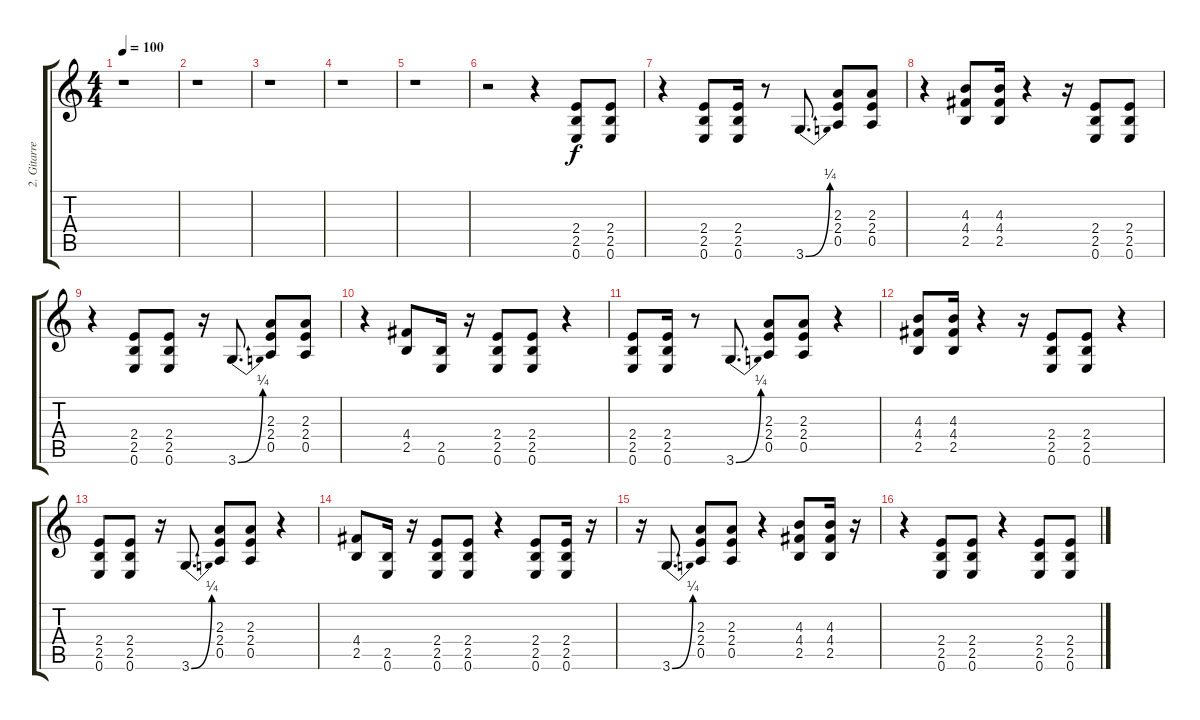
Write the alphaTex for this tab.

\track ("2. Gitarre" "2. Gitarre") {instrument overdrivenguitar}
\staff {score tabs}
\tuning (E4 B3 G3 D3 A2 E2) {hide}
\ts (4 4)
\tempo 100
\clef g2
\ks c
r.1{dy f} |
r.1 |
r.1 |
r.1 |
r.1 |
r.2 r.4 (2.4 2.5 0.6).8 (2.4 2.5 0.6).8 |
r.4 (2.4 2.5 0.6).8 (2.4 2.5 0.6).16 r.8 3.6{be (bend 0 0 60 1)}.8{d} (2.3 2.4 0.5).8 (2.3 2.4 0.5).8 |
r.4 (4.3 4.4 2.5).8 (4.3 4.4 2.5).16 r.4 r.16 (2.4 2.5 0.6).8 (2.4 2.5 0.6).8 |
r.4 (2.4 2.5 0.6).8 (2.4 2.5 0.6).8 r.16 3.6{be (bend 0 0 60 1)}.8{d} (2.3 2.4 0.5).8 (2.3 2.4 0.5).8 |
r.4 (4.4 2.5).8 (2.5 0.6).16 r.16 (2.4 2.5 0.6).8 (2.4 2.5 0.6).8 r.4 |
(2.4 2.5 0.6).8 (2.4 2.5 0.6).16 r.8 3.6{be (bend 0 0 60 1)}.8{d} (2.3 2.4 0.5).8 (2.3 2.4 0.5).8 r.4 |
(4.3 4.4 2.5).8 (4.3 4.4 2.5).16 r.4 r.16 (2.4 2.5 0.6).8 (2.4 2.5 0.6).8 r.4 |
(2.4 2.5 0.6).8 (2.4 2.5 0.6).8 r.16 3.6{be (bend 0 0 60 1)}.8{d} (2.3 2.4 0.5).8 (2.3 2.4 0.5).8 r.4 |
(4.4 2.5).8 (2.5 0.6).16 r.16 (2.4 2.5 0.6).8 (2.4 2.5 0.6).8 r.4 (2.4 2.5 0.6).8 (2.4 2.5 0.6).16 r.16 |
r.16 3.6{be (bend 0 0 60 1)}.8{d} (2.3 2.4 0.5).8 (2.3 2.4 0.5).8 r.4 (4.3 4.4 2.5).8 (4.3 4.4 2.5).16 r.16 |
r.4 (2.4 2.5 0.6).8 (2.4 2.5 0.6).8 r.4 (2.4 2.5 0.6).8 (2.4 2.5 0.6).8
